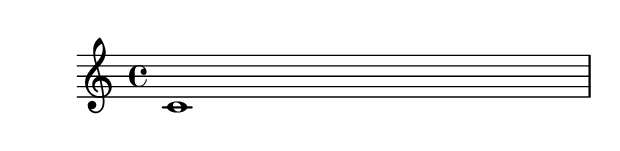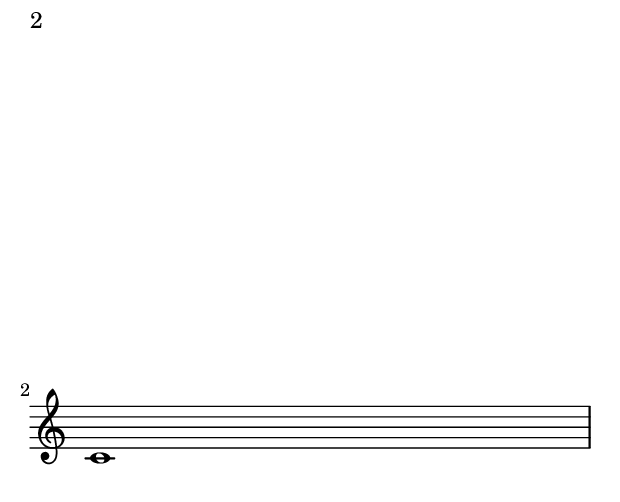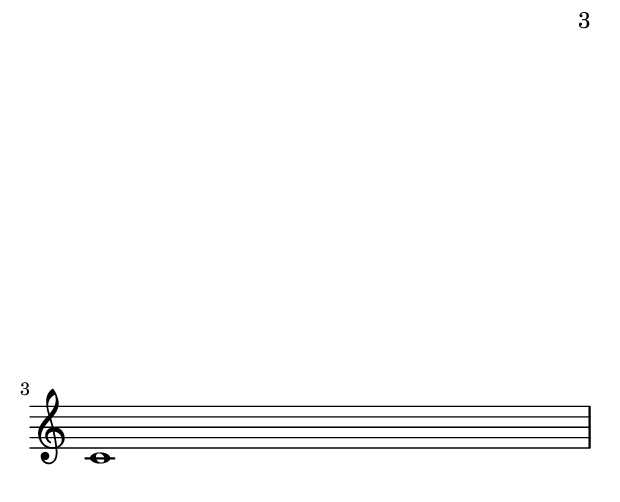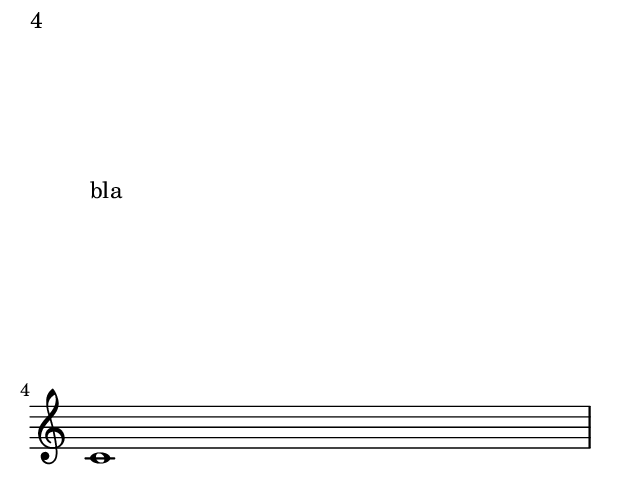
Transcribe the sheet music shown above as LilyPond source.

%% Generated by lilypond-book
%% Options: [exampleindent=10.16\mm,indent=0\mm,line-width=160\mm,paper-height=845.047\pt,paper-width=597.508\pt,papersize='(cons (* 597.508 pt) (* 845.047 pt))]
\include "lilypond-book-preamble.ly"


% ****************************************************************
% Start cut-&-pastable-section
% ****************************************************************

#(ly:set-option 'eps-box-padding 3.000000)



\paper {
  #(set-paper-size '(cons (* 597.508 pt) (* 845.047 pt)))
  indent = 0\mm
  line-width = 160\mm
  % offset the left padding, also add 1mm as lilypond creates cropped
  % images with a little space on the right
  line-width = #(- line-width (* mm  3.000000) (* mm 1))
}

\layout {
  
}




% ****************************************************************
% ly snippet:
% ****************************************************************
\sourcefilename "/lilypond-2.26.0/input/regression/page-top-space.ly"
\sourcefileline 0
\header {

  texidoc = "By setting @code{page-top-space,} the Y position of the
first system can be forced to be uniform."

}
\version "2.19.21"

#(set-default-paper-size "a6")

\book {
  \score {

    \relative {
      c'1\break\pageBreak
      c1\break\pageBreak
      c1
      \break\pageBreak
      \override TextScript.padding = #20
      c1^"bla"
    }
  }

  \paper {
    obsolete-page-top-space = 3 \cm
    top-system-spacing.basic-distance = #(/ obsolete-page-top-space staff-space)
  }
}




% ****************************************************************
% end ly snippet
% ****************************************************************
